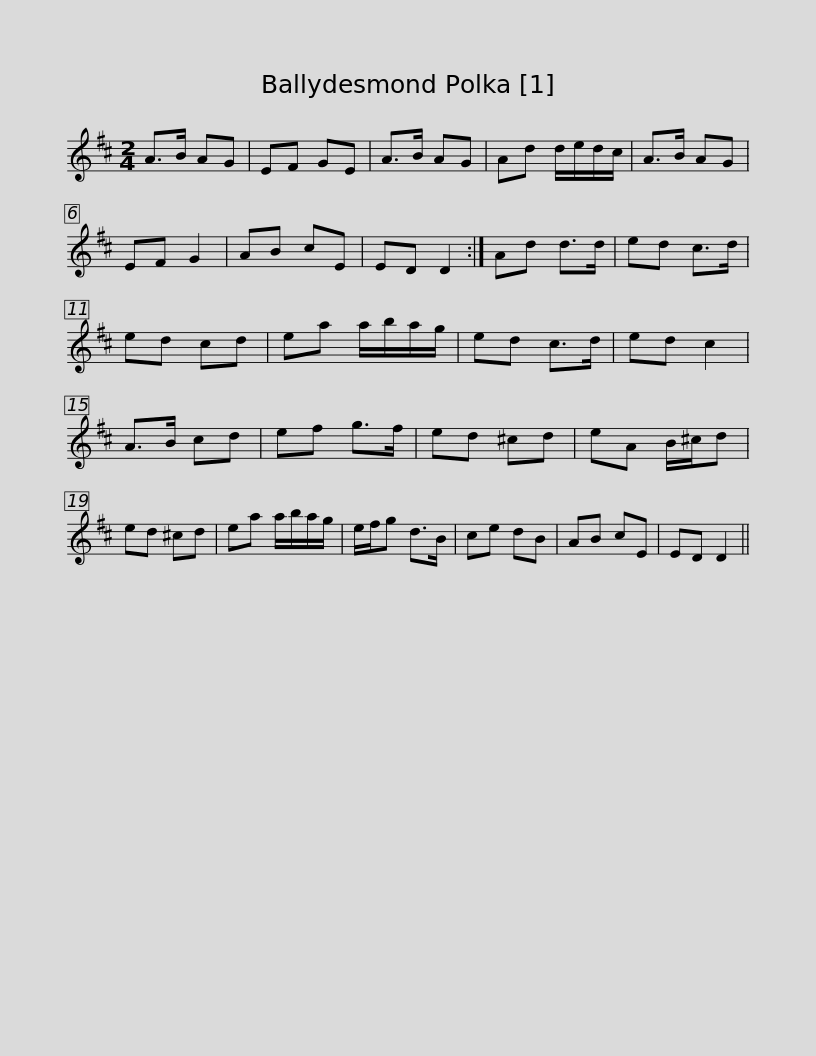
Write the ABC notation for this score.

X:1
L:1/8
M:2/4
I:linebreak $
K:D
V:1 treble
V:1
 A>B AG | EF GE | A>B AG | Ad d/e/d/c/ | A>B AG | %5
 EF G2 | AB cE | ED D2 :| Ad d>d | ed c>d |$ %10
 ed cd | ea a/b/a/g/ | ed c>d | ed c2 | A>B cd | %15
 ef g>f | ed ^cd | eA B/^c/d | ed ^cd |$ ea a/b/a/g/ | %20
 e/f/g d>B | ce dB | AB cE | ED D2 || %24
